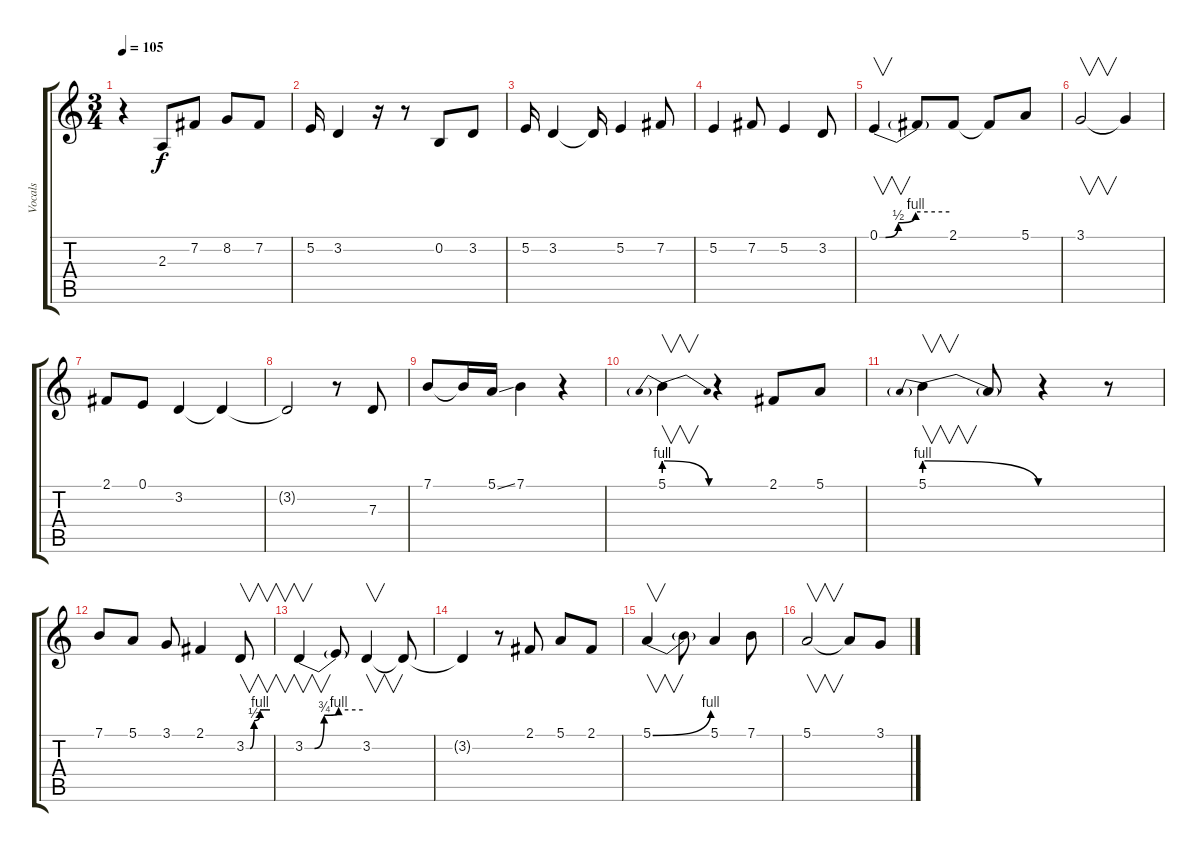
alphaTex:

\track ("Vocals" "Vocals") {instrument flute}
\staff {score tabs}
\tuning (E4 B3 G3 D3 A2 E2) {hide}
\ts (3 4)
\tempo 105
\clef g2
\ks c
r.4{dy f} 2.3.8 7.2.8 8.2.8 7.2.8 |
5.2.16 3.2.4 r.16 r.8 0.2.8 3.2.8 |
5.2.16 3.2.4 3.2{t}.16 5.2.4 7.2.8 |
5.2.4 7.2.8 5.2.4 3.2.8 |
0.1{be (custom 0 0 5 0 16 2 31 4 60 4)}.4{v} 0.1{t}.8 2.1.8 2.1{t}.8 5.1.8 |
3.1.2{v} 3.1{t}.4 |
2.1.8 0.1.8 3.2.4 3.2{t}.4 |
3.2{t}.2 r.8 7.3.8 |
7.1.8 7.1{t}.16 5.1{ss}.16 7.1.4 r.4 |
5.1{be (prebendrelease 0 4 60 0)}.4{v} r.4 2.1.8 5.1.8 |
5.1{be (prebendrelease 0 4 60 0)}.4{v} 5.1{t}.8 r.4 r.8 |
7.1.8 5.1.8 3.1.8 2.1.4 3.2{be (custom 0 0 10 0 20 2 35 4 45 4 60 4)}.8{v} |
3.2{be (custom 0 0 10 0 20 3 35 4 60 4)}.4{v} 3.2{t}.8 3.2.4{v} 3.2{t}.8 |
3.2{t}.4 r.8 2.1.8 5.1.8 2.1.8 |
5.1{be (bend 0 0 60 4)}.4{v} 5.1{t}.8 5.1.4 7.1.8 |
5.1.2{v} 5.1{t}.8 3.1.8
